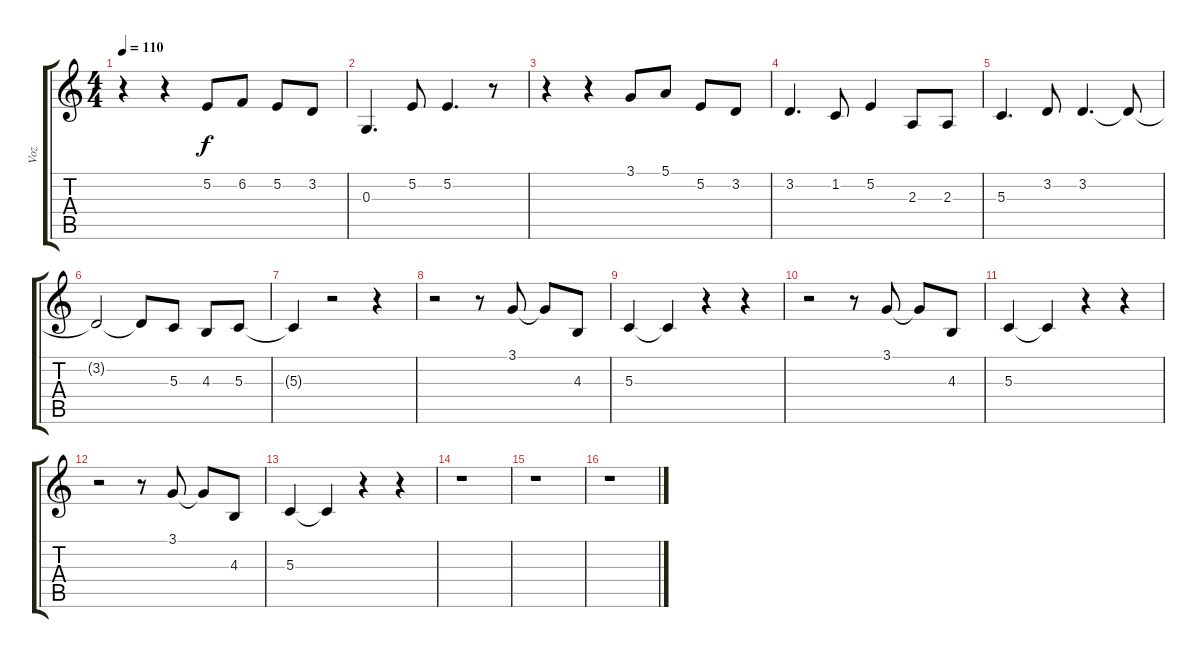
\track ("Voz" "Voz") {instrument lead1square}
\staff {score tabs}
\tuning (E4 B3 G3 D3 A2 E2) {hide}
\ts (4 4)
\tempo 110
\clef g2
\ks c
r.4{dy f} r.4 5.2.8 6.2.8 5.2.8 3.2.8 |
0.3.4{d} 5.2.8 5.2.4{d} r.8 |
r.4 r.4 3.1.8 5.1.8 5.2.8 3.2.8 |
3.2.4{d} 1.2.8 5.2.4 2.3.8 2.3.8 |
5.3.4{d} 3.2.8 3.2.4{d} 3.2{t}.8 |
3.2{t}.2 3.2{t}.8 5.3.8 4.3.8 5.3.8 |
5.3{t}.4 r.2 r.4 |
r.2 r.8 3.1.8 3.1{t}.8 4.3.8 |
5.3.4 5.3{t}.4 r.4 r.4 |
r.2 r.8 3.1.8 3.1{t}.8 4.3.8 |
5.3.4 5.3{t}.4 r.4 r.4 |
r.2 r.8 3.1.8 3.1{t}.8 4.3.8 |
5.3.4 5.3{t}.4 r.4 r.4 |
r.1 |
r.1 |
r.1
